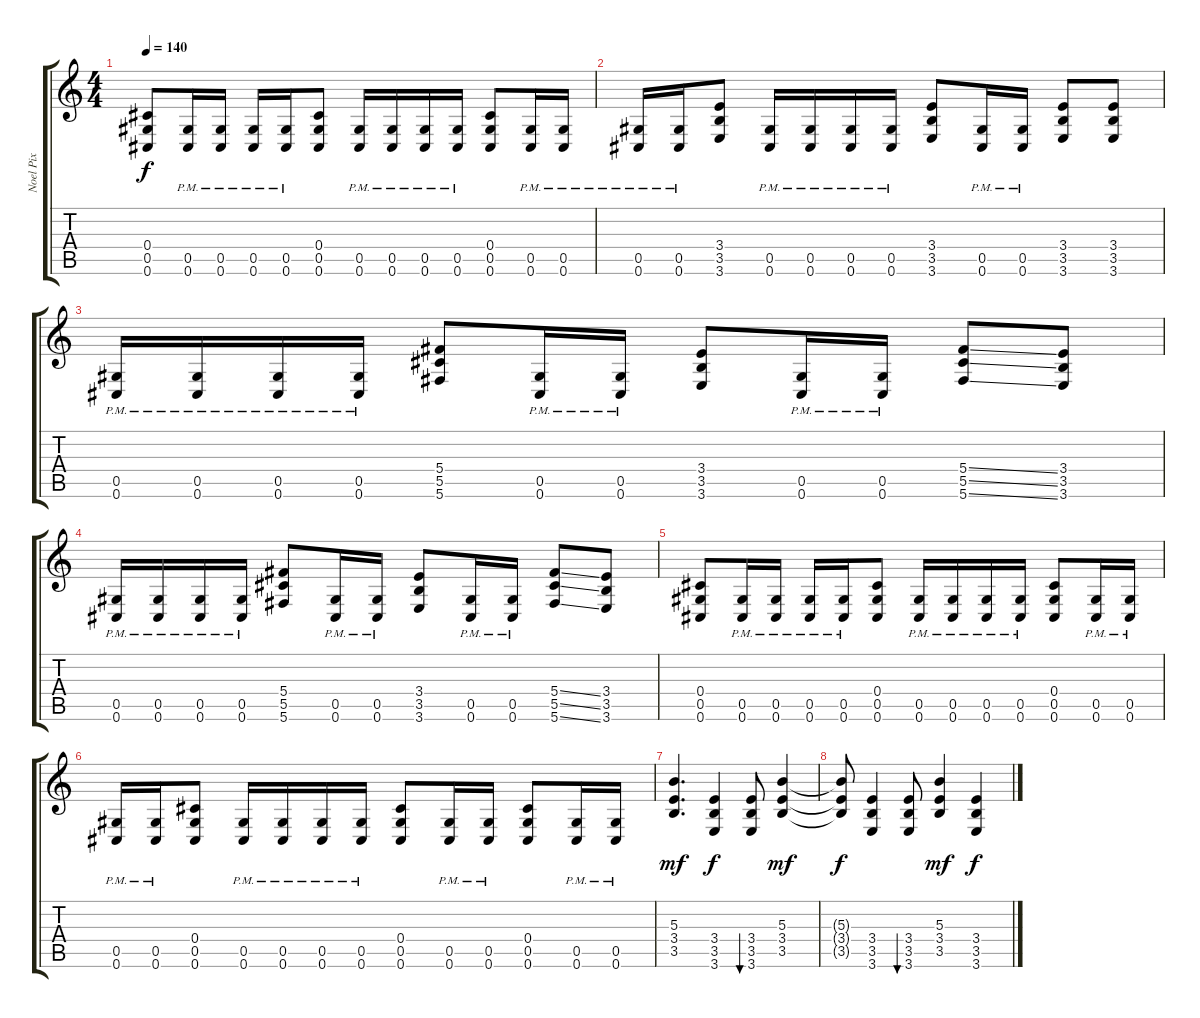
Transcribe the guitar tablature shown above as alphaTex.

\track ("Noel Pix" "Noel Pix") {instrument distortionguitar}
\staff {score tabs}
\tuning (Eb4 Bb3 Gb3 Db3 Ab2 Db2) {hide}
\ts (4 4)
\tempo 140
\clef g2
\ks c
(0.4 0.5 0.6).8{dy f} (0.5{pm} 0.6{pm}).16 (0.5{pm} 0.6{pm}).16 (0.5{pm} 0.6{pm}).16 (0.5{pm} 0.6{pm}).16 (0.4 0.5 0.6).8 (0.5{pm} 0.6{pm}).16 (0.5{pm} 0.6{pm}).16 (0.5{pm} 0.6{pm}).16 (0.5{pm} 0.6{pm}).16 (0.4 0.5 0.6).8 (0.5{pm} 0.6{pm}).16 (0.5{pm} 0.6{pm}).16 |
(0.5{pm} 0.6{pm}).16 (0.5{pm} 0.6{pm}).16 (3.4 3.5 3.6).8 (0.5{pm} 0.6{pm}).16 (0.5{pm} 0.6{pm}).16 (0.5{pm} 0.6{pm}).16 (0.5{pm} 0.6{pm}).16 (3.4 3.5 3.6).8 (0.5{pm} 0.6{pm}).16 (0.5{pm} 0.6{pm}).16 (3.4 3.5 3.6).8 (3.4 3.5 3.6).8 |
(0.5{pm} 0.6{pm}).16 (0.5{pm} 0.6{pm}).16 (0.5{pm} 0.6{pm}).16 (0.5{pm} 0.6{pm}).16 (5.4 5.5 5.6).8 (0.5{pm} 0.6{pm}).16 (0.5{pm} 0.6{pm}).16 (3.4 3.5 3.6).8 (0.5{pm} 0.6{pm}).16 (0.5{pm} 0.6{pm}).16 (5.4{ss} 5.5{ss} 5.6{ss}).8 (3.4 3.5 3.6).8 |
(0.5{pm} 0.6{pm}).16 (0.5{pm} 0.6{pm}).16 (0.5{pm} 0.6{pm}).16 (0.5{pm} 0.6{pm}).16 (5.4 5.5 5.6).8 (0.5{pm} 0.6{pm}).16 (0.5{pm} 0.6{pm}).16 (3.4 3.5 3.6).8 (0.5{pm} 0.6{pm}).16 (0.5{pm} 0.6{pm}).16 (5.4{ss} 5.5{ss} 5.6{ss}).8 (3.4 3.5 3.6).8 |
(0.4 0.5 0.6).8 (0.5{pm} 0.6{pm}).16 (0.5{pm} 0.6{pm}).16 (0.5{pm} 0.6{pm}).16 (0.5{pm} 0.6{pm}).16 (0.4 0.5 0.6).8 (0.5{pm} 0.6{pm}).16 (0.5{pm} 0.6{pm}).16 (0.5{pm} 0.6{pm}).16 (0.5{pm} 0.6{pm}).16 (0.4 0.5 0.6).8 (0.5{pm} 0.6{pm}).16 (0.5{pm} 0.6{pm}).16 |
(0.5{pm} 0.6{pm}).16 (0.5{pm} 0.6{pm}).16 (0.4 0.5 0.6).8 (0.5{pm} 0.6{pm}).16 (0.5{pm} 0.6{pm}).16 (0.5{pm} 0.6{pm}).16 (0.5{pm} 0.6{pm}).16 (0.4 0.5 0.6).8 (0.5{pm} 0.6{pm}).16 (0.5{pm} 0.6{pm}).16 (0.4 0.5 0.6).8 (0.5{pm} 0.6{pm}).16 (0.5{pm} 0.6{pm}).16 |
(5.3 3.4 3.5).4{d dy mf} (3.4 3.5 3.6).4{dy f} (3.4 3.5 3.6).8{bu 30} (5.3 3.4 3.5).4{dy mf} |
(5.3{t} 3.4{t} 3.5{t}).8{dy f} (3.4 3.5 3.6).4 (3.4 3.5 3.6).8{bu 30} (5.3 3.4 3.5).4{dy mf} (3.4 3.5 3.6).4{dy f}
